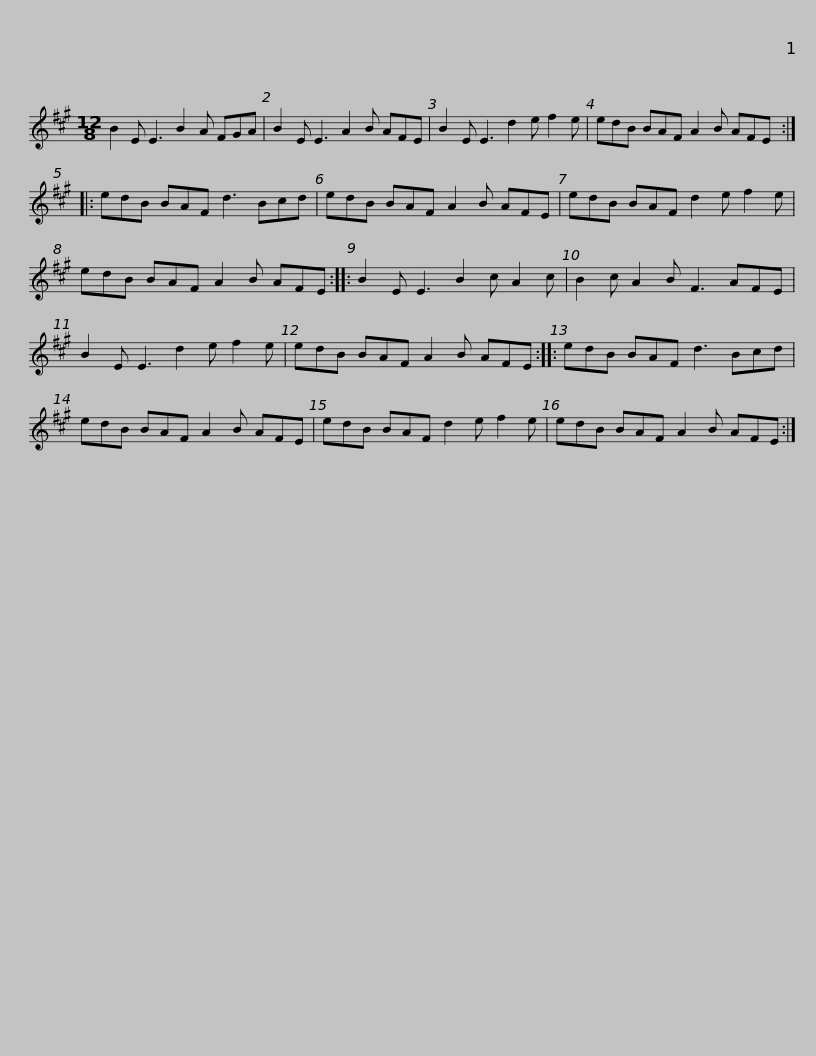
X:1
L:1/8
M:12/8
I:linebreak $
K:A
V:1 treble
V:1
 B2 E E3 B2 A FGA | B2 E E3 A2 B AFE | B2 E E3 d2 e f2 e | edB BAF A2 B AFE ::$ edB BAF d3 Bcd | %5
 edB BAF A2 B AFE | edB BAF d2 e f2 e |$ edB BAF A2 B AFE :: B2 E E3 B2 c A2 c | B2 c A2 B F3 AFE | %10
 B2 E E3 d2 e f2 e |$ edB BAF A2 B AFE :: edB BAF d3 Bcd | edB BAF A2 B AFE | edB BAF d2 e f2 e |$ %15
 edB BAF A2 B AFE :| %16
